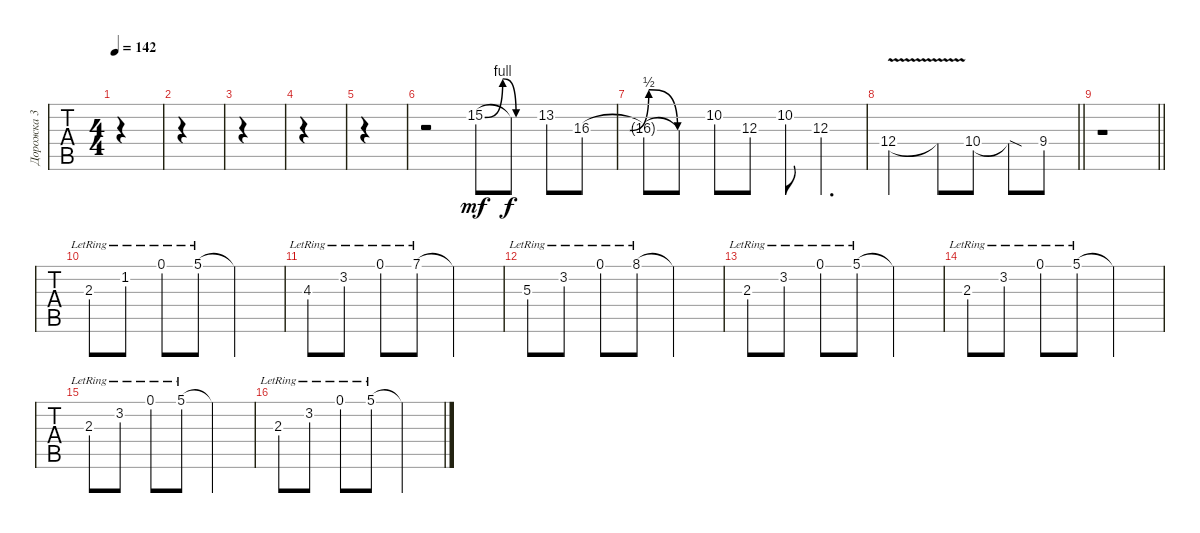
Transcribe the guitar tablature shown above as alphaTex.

\track ("Дорожка 3" "Дорожка 3") {instrument electricguitarclean}
\staff {tabs}
\tuning (Eb4 Bb3 Gb3 Db3 Ab2 Eb2) {hide}
\ts (4 4)
\tempo 142
\clef g2
\ks c
|
|
|
|
|
r.2 15.2{be (custom 0 0 20 4 35 0 60 0)}.8{dy mf} 15.2{t}.8{dy f} 13.2.8 16.3{be (custom 0 0 20 0 30 2 45 0 60 0)}.8 |
16.3{t}.8 16.3{t}.8 10.2.8 12.3.8 10.2.8 12.3.4{d} |
\barLineRight lightlight
12.4{v}.2 12.4{t}.8 10.4.8 10.4{sod t}.8 9.4.8 |
\barLineRight lightlight
r.1 |
2.3{lr}.8{balance 3 instrument electricguitarclean} 1.2{lr}.8 0.1{lr}.8 5.1{lr}.8 5.1{t}.2 |
4.3{lr}.8 3.2{lr}.8 0.1{lr}.8 7.1{lr}.8 7.1{t}.2 |
5.3{lr}.8 3.2{lr}.8 0.1{lr}.8 8.1{lr}.8 8.1{t}.2 |
2.3{lr}.8 3.2{lr}.8 0.1{lr}.8 5.1{lr}.8 5.1{t}.2 |
2.3{lr}.8 3.2{lr}.8 0.1{lr}.8 5.1{lr}.8 5.1{t}.2 |
2.3{lr}.8 3.2{lr}.8 0.1{lr}.8 5.1{lr}.8 5.1{t}.2 |
2.3{lr}.8 3.2{lr}.8 0.1{lr}.8 5.1{lr}.8 5.1{t}.2
